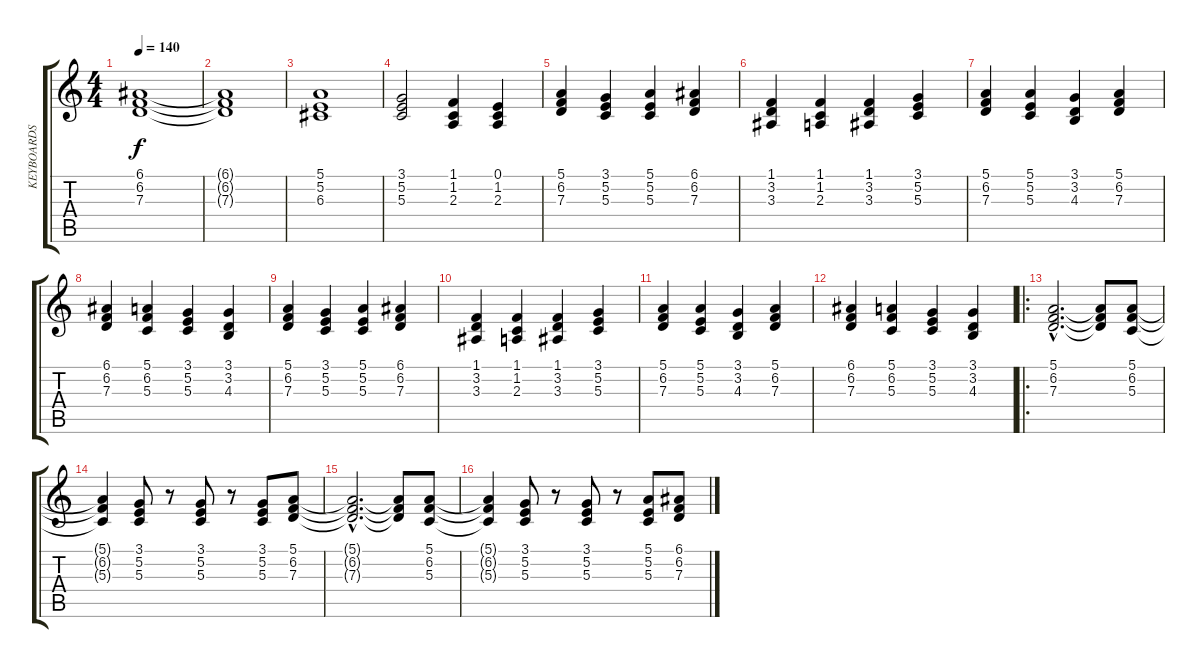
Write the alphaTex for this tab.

\track ("KEYBOARDS 4" "KEYBOARDS ") {instrument pad4choir}
\staff {score tabs}
\tuning (E4 B3 G3 D3 A2 E2) {hide}
\ts (4 4)
\tempo 140
\clef g2
\ks c
(6.1 6.2 7.3).1{dy f} |
(6.1{t} 6.2{t} 7.3{t}).1 |
(5.1 5.2 6.3).1 |
(3.1 5.2 5.3).2 (1.1 1.2 2.3).4 (0.1 1.2 2.3).4 |
(5.1 6.2 7.3).4 (3.1 5.2 5.3).4 (5.1 5.2 5.3).4 (6.1 6.2 7.3).4 |
(1.1 3.2 3.3).4 (1.1 1.2 2.3).4 (1.1 3.2 3.3).4 (3.1 5.2 5.3).4 |
(5.1 6.2 7.3).4 (5.1 5.2 5.3).4 (3.1 3.2 4.3).4 (5.1 6.2 7.3).4 |
(6.1 6.2 7.3).4 (5.1 6.2 5.3).4 (3.1 5.2 5.3).4 (3.1 3.2 4.3).4 |
(5.1 6.2 7.3).4 (3.1 5.2 5.3).4 (5.1 5.2 5.3).4 (6.1 6.2 7.3).4 |
(1.1 3.2 3.3).4 (1.1 1.2 2.3).4 (1.1 3.2 3.3).4 (3.1 5.2 5.3).4 |
(5.1 6.2 7.3).4 (5.1 5.2 5.3).4 (3.1 3.2 4.3).4 (5.1 6.2 7.3).4 |
(6.1 6.2 7.3).4 (5.1 6.2 5.3).4 (3.1 5.2 5.3).4 (3.1 3.2 4.3).4 |
\ro
(5.1{hac} 6.2{hac} 7.3{hac}).2{d} (5.1{t} 6.2{t} 7.3{t}).8 (5.1 6.2 5.3).8 |
(5.1{t} 6.2{t} 5.3{t}).4 (3.1 5.2 5.3).8 r.8 (3.1 5.2 5.3).8 r.8 (3.1 5.2 5.3).8 (5.1 6.2 7.3).8 |
(5.1{hac t} 6.2{hac t} 7.3{hac t}).2{d} (5.1{t} 6.2{t} 7.3{t}).8 (5.1 6.2 5.3).8 |
(5.1{t} 6.2{t} 5.3{t}).4 (3.1 5.2 5.3).8 r.8 (3.1 5.2 5.3).8 r.8 (5.1 5.2 5.3).8 (6.1 6.2 7.3).8
